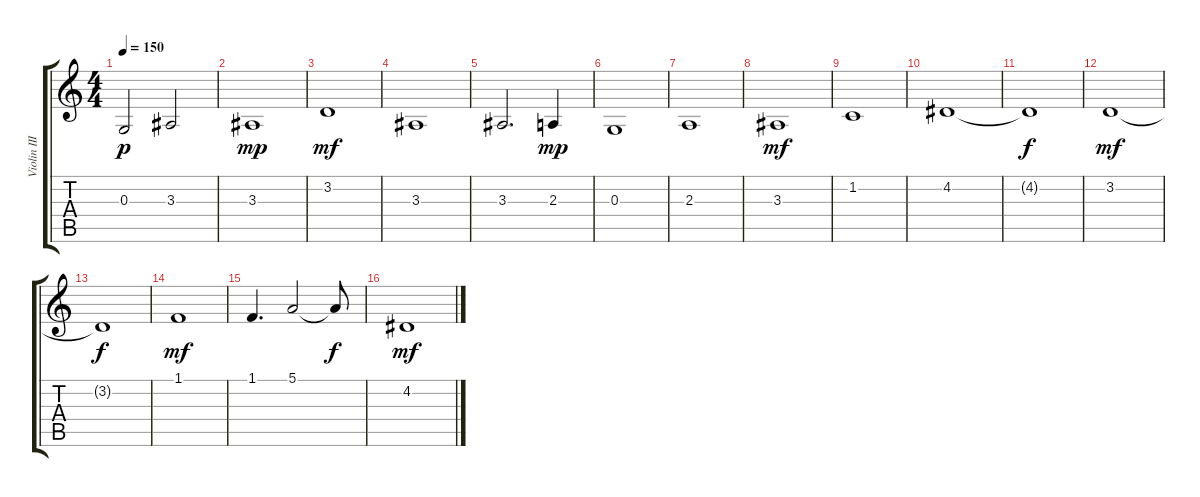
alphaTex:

\track ("Violin III" "Violin III") {instrument stringensemble1}
\staff {score tabs}
\tuning (E4 B3 G3 D3 A2 E2) {hide}
\ts (4 4)
\tempo 150
\clef g2
\ks c
0.3.2{dy p volume 13} 3.3.2 |
3.3.1{dy mp volume 7} |
3.2.1{dy mf} |
3.3.1 |
3.3.2{d volume 7} 2.3.4{dy mp} |
0.3.1 |
2.3.1{volume 7} |
3.3.1{dy mf volume 8} |
1.2.1{volume 10} |
4.2.1{volume 5} |
4.2{t}.1{dy f} |
3.2.1{dy mf volume 5} |
3.2{t}.1{dy f} |
1.1.1{dy mf volume 9} |
1.1.4{d} 5.1.2 5.1{t}.8{dy f} |
4.2.1{dy mf}
